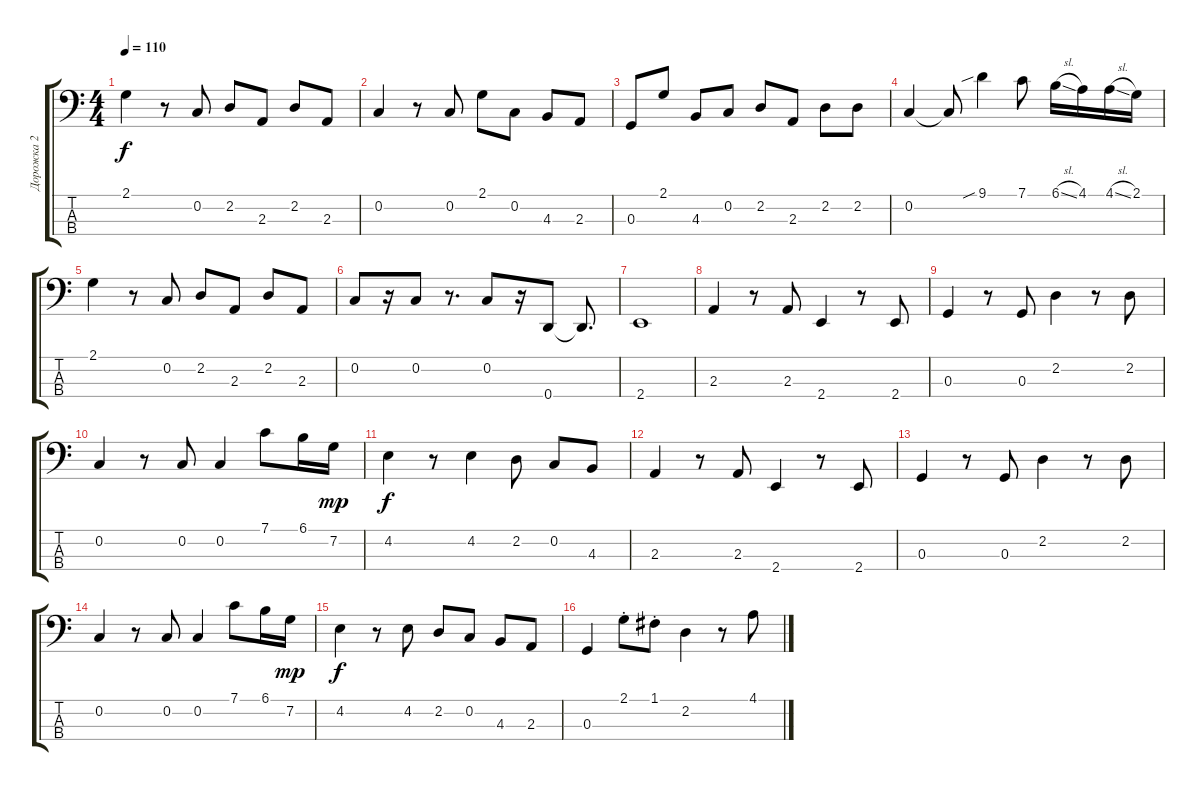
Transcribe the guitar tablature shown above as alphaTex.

\track ("Дорожка 2" "Дорожка 2") {instrument electricbassfinger}
\staff {score tabs}
\tuning (F2 C2 G1 D1) {hide}
\ts (4 4)
\tempo 110
\clef f4
\ks c
2.1.4{dy f} r.8 0.2.8 2.2.8 2.3.8 2.2.8 2.3.8 |
0.2.4 r.8 0.2.8 2.1.8 0.2.8 4.3.8 2.3.8 |
0.3.8 2.1.8 4.3.8 0.2.8 2.2.8 2.3.8 2.2.8 2.2.8 |
0.2.4 0.2{t}.8 9.1{sib}.4 7.1.8 6.1{sl}.16 4.1.16 4.1{sl}.16 2.1.16 |
2.1.4 r.8 0.2.8 2.2.8 2.3.8 2.2.8 2.3.8 |
0.2.8 r.16 0.2.8 r.8{d} 0.2.8 r.16 0.4.8 0.4{t}.8{d} |
2.4.1 |
2.3.4 r.8 2.3.8 2.4.4 r.8 2.4.8 |
0.3.4 r.8 0.3.8 2.2.4 r.8 2.2.8 |
0.2.4 r.8 0.2.8 0.2.4 7.1.8 6.1.16 7.2.16{dy mp} |
4.2.4{dy f} r.8 4.2.4 2.2.8 0.2.8 4.3.8 |
2.3.4 r.8 2.3.8 2.4.4 r.8 2.4.8 |
0.3.4 r.8 0.3.8 2.2.4 r.8 2.2.8 |
0.2.4 r.8 0.2.8 0.2.4 7.1.8 6.1.16 7.2.16{dy mp} |
4.2.4{dy f} r.8 4.2.8 2.2.8 0.2.8 4.3.8 2.3.8 |
0.3.4 2.1{st}.8 1.1{st}.8 2.2.4 r.8 4.1.8
